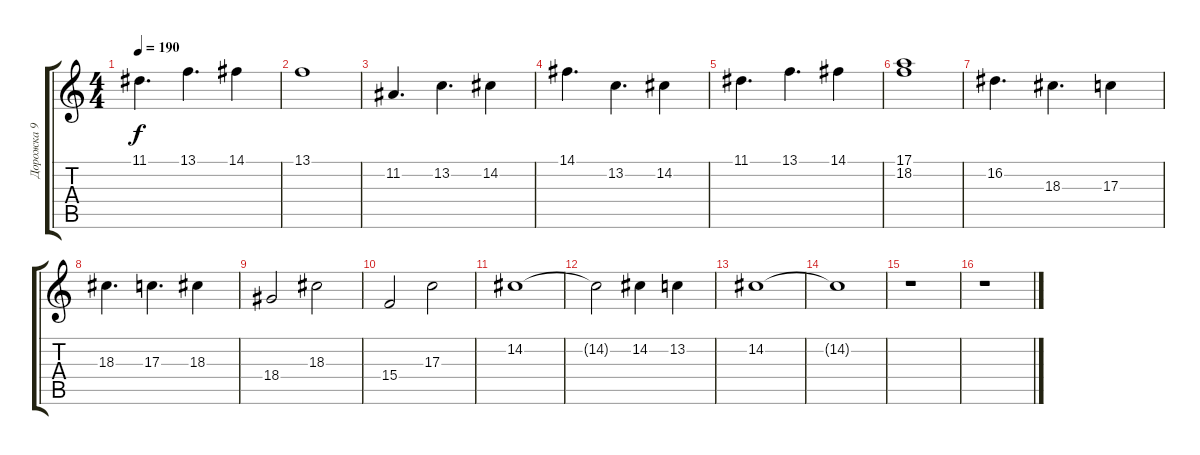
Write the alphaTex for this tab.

\track ("Дорожка 9" "Дорожка 9") {instrument piccolo}
\staff {score tabs}
\tuning (E4 B3 G3 D3 A2 E2) {hide}
\ts (4 4)
\tempo 190
\clef g2
\ks c
11.1.4{d dy f} 13.1.4{d} 14.1.4 |
13.1.1 |
11.2.4{d} 13.2.4{d} 14.2.4 |
14.1.4{d} 13.2.4{d} 14.2.4 |
11.1.4{d} 13.1.4{d} 14.1.4 |
(17.1 18.2).1 |
16.2.4{d} 18.3.4{d} 17.3.4 |
18.3.4{d} 17.3.4{d} 18.3.4 |
18.4.2 18.3.2 |
15.4.2 17.3.2 |
14.2.1 |
14.2{t}.2 14.2.4 13.2.4 |
14.2.1 |
14.2{t}.1 |
r.1 |
r.1
